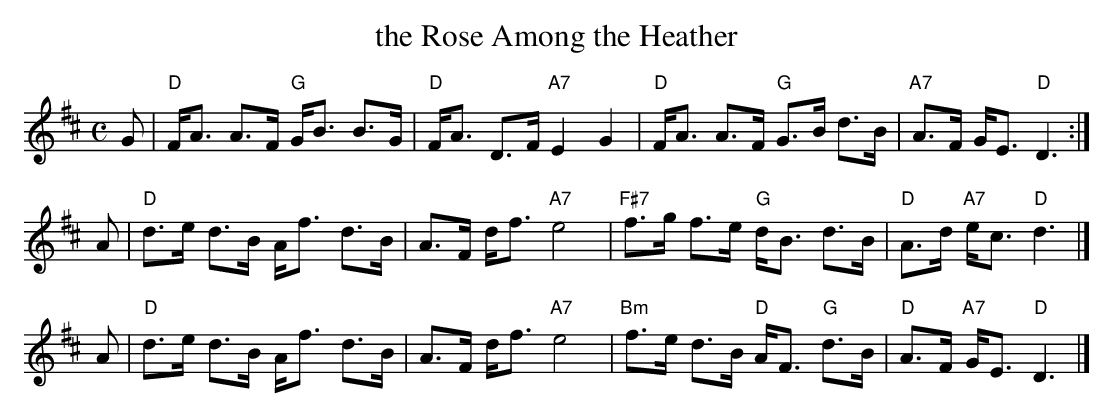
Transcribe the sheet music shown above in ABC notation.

X:1
T: the Rose Among the Heather
M: C
L: 1/8
K: D
G \
| "D"F<A A>F "G"G<B B>G | "D"F<A D>F "A7"E2 G2 \
| "D"F<A A>F "G"G>B d>B | "A7"A>F G<E "D"D3 :|
A \
| "D"d>e d>B A<f d>B | A>F d<f "A7"e4 \
| "F#7"f>g f>e "G"d<B d>B | "D"A>d "A7"e<c "D"d3 |]
A \
| "D"d>e d>B A<f d>B | A>F d<f "A7"e4 \
| "Bm"f>e d>B "D"A<F "G"d>B | "D"A>F "A7"G<E "D"D3 |]
